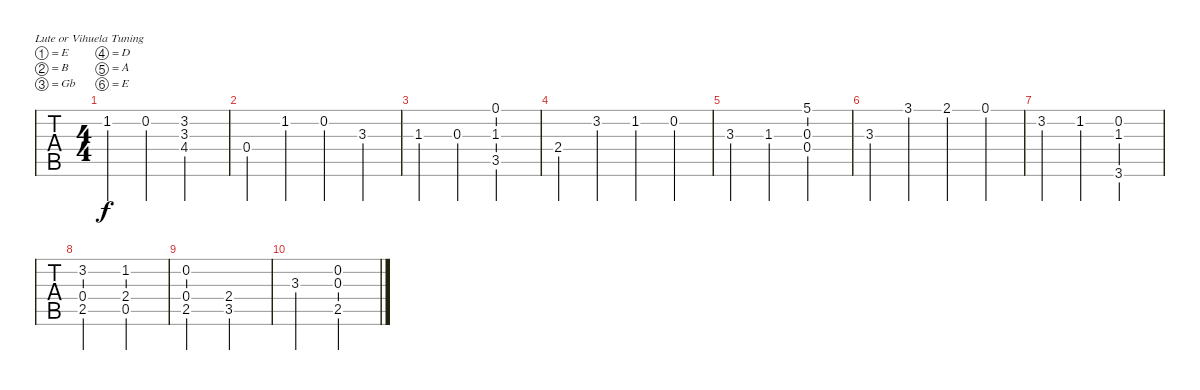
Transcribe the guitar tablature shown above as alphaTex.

\bracketExtendMode groupsimilarinstruments
\singleTrackTrackNamePolicy hidden
\multiTrackTrackNamePolicy hidden
\firstSystemTrackNameOrientation horizontal
\otherSystemsTrackNameOrientation horizontal
\track ("Guitar Standard" "Guitar Sta") {instrument acousticguitarsteel}
\staff {tabs}
\tuning (E4 B3 Gb3 D3 A2 E2)
\ts (4 4)
\tempo (120 hide)
\clef g2
\scale
0.955864
\ks c
1.2.4{dy f} 0.2.4 (3.2 3.3 4.4).2 |
\scale
0.955864 0.4.4 1.2.4 0.2.4 3.3.4 |
1.3.4 0.3.4 (0.1 1.3 3.5).2 |
2.4.4 3.2.4 1.2.4 0.2.4 |
3.3.4 1.3.4 (5.1 0.3 0.4).2 |
3.3.4 3.1.4 2.1.4 0.1.4 |
3.2.4 1.2.4 (0.2 1.3 3.6).2 |
(3.2 0.4 2.5).2 (1.2 2.4 0.5).2 |
(0.2 0.4 2.5).2 (2.4 3.5).2 |
3.3.2 (0.2 0.3 2.5).2
